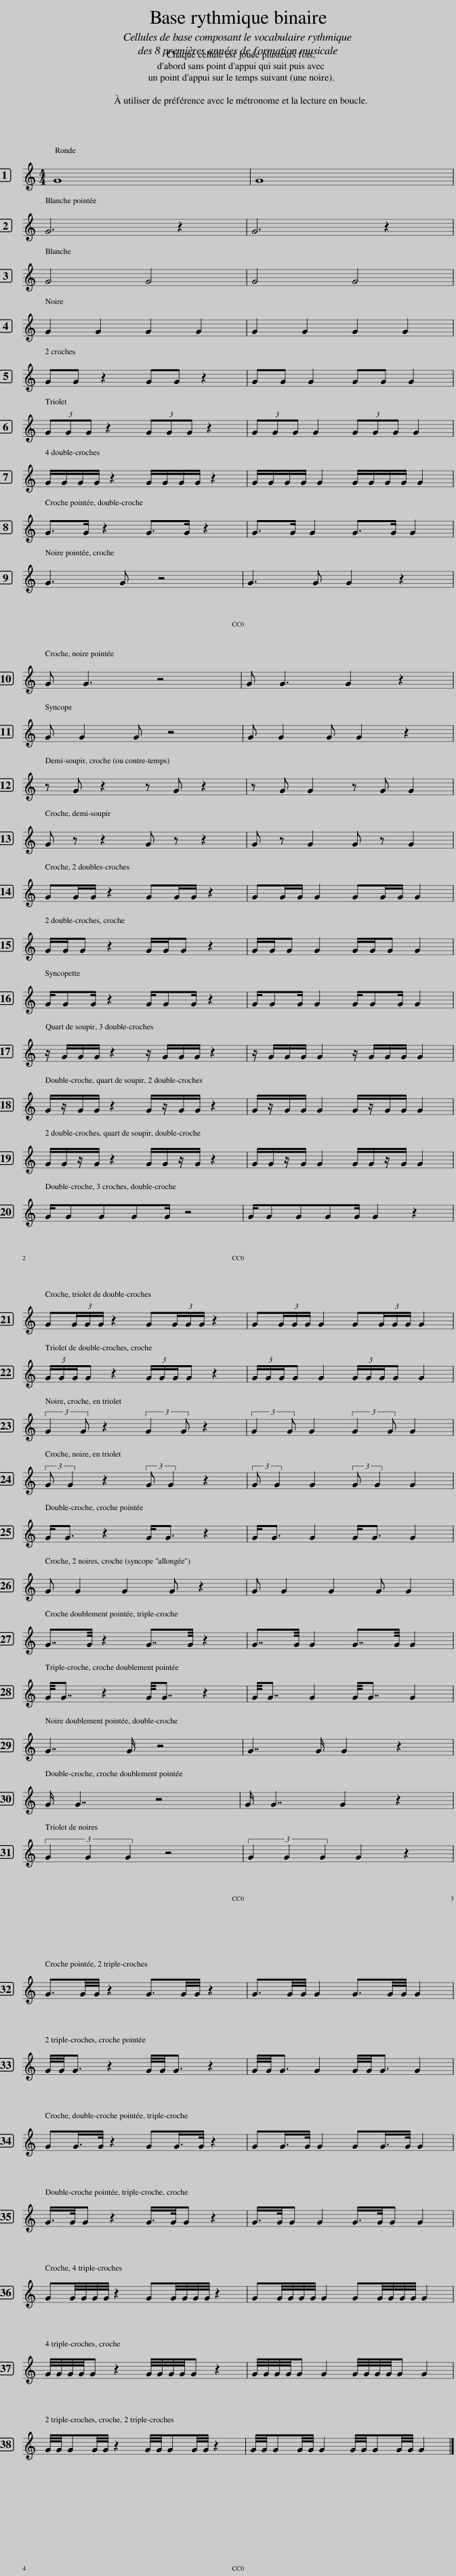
X:1
L:1/8
Q:1/4=80
M:4/4
I:linebreak $
K:C
V:1 treble
V:1
 G8 | G8 |$ G6 z2 | G6 z2 |$ G4 G4 | %5
 G4 G4 |$ G2 G2 G2 G2 | G2 G2 G2 G2 |$ GG z2 GG z2 | GG G2 GG G2 |$ %10
 (3GGG z2 (3GGG z2 | (3GGG G2 (3GGG G2 |$ G/G/G/G/ z2 G/G/G/G/ z2 | G/G/G/G/ G2 G/G/G/G/ G2 |$ G>G z2 G>G z2 | %15
 G>G G2 G>G G2 |$ G3 G z4 | G3 G G2 z2 |$ G G3 z4 | G G3 G2 z2 |$ %20
 G G2 G z4 | G G2 G G2 z2 |$ z G z2 z G z2 | z G G2 z G G2 |$ G z z2 G z z2 | %25
 G z G2 G z G2 |$ GG/G/ z2 GG/G/ z2 | GG/G/ G2 GG/G/ G2 |$ G/G/G z2 G/G/G z2 | G/G/G G2 G/G/G G2 |$ %30
 G/GG/ z2 G/GG/ z2 | G/GG/ G2 G/GG/ G2 |$ z/ G/G/G/ z2 z/ G/G/G/ z2 | z/ G/G/G/ G2 z/ G/G/G/ G2 |$ G/z/G/G/ z2 G/z/G/G/ z2 | %35
 G/z/G/G/ G2 G/z/G/G/ G2 |$ G/G/z/G/ z2 G/G/z/G/ z2 | G/G/z/G/ G2 G/G/z/G/ G2 |$ G/GGGG/ z4 | G/GGGG/ G2 z2 |$ %40
 G(3G/G/G/ z2 G(3G/G/G/ z2 | G(3G/G/G/ G2 G(3G/G/G/ G2 |$ (3G/G/G/G z2 (3G/G/G/G z2 | (3G/G/G/G G2 (3G/G/G/G G2 |$ (3:2:2G2 G z2 (3:2:2G2 G z2 | %45
 (3:2:2G2 G G2 (3:2:2G2 G G2 |$ (3:2:2G G2 z2 (3:2:2G G2 z2 | (3:2:2G G2 G2 (3:2:2G G2 G2 |$ G<G z2 G<G z2 | G<G G2 G<G G2 |$ %50
 G G2 G2 G z2 | G G2 G2 G G2 |$ G7/4G/4 z2 G7/4G/4 z2 | G7/4G/4 G2 G7/4G/4 G2 |$ G/4G7/4 z2 G/4G7/4 z2 | %55
 G/4G7/4 G2 G/4G7/4 G2 |$ G7/2 G/ z4 | G7/2 G/ G2 z2 |$ G/ G7/2 z4 | G/ G7/2 G2 z2 |$ %60
 (3G2 G2 G2 z4 | (3G2 G2 G2 G2 z2 |$ G3/2G/4G/4 z2 G3/2G/4G/4 z2 | G3/2G/4G/4 G2 G3/2G/4G/4 G2 |$ G/4G/4G3/2 z2 G/4G/4G3/2 z2 | %65
 G/4G/4G3/2 G2 G/4G/4G3/2 G2 |$ GG/>G/ z2 GG/>G/ z2 | GG/>G/ G2 GG/>G/ G2 |$ G/>G/G z2 G/>G/G z2 | G/>G/G G2 G/>G/G G2 |$ %70
 GG/4G/4G/4G/4 z2 GG/4G/4G/4G/4 z2 | GG/4G/4G/4G/4 G2 GG/4G/4G/4G/4 G2 |$ G/4G/4G/4G/4G z2 G/4G/4G/4G/4G z2 | G/4G/4G/4G/4G G2 G/4G/4G/4G/4G G2 |$ G/4G/4GG/4G/4 z2 G/4G/4GG/4G/4 z2 | %75
 G/4G/4GG/4G/4 G2 G/4G/4GG/4G/4 G2 |] %76
